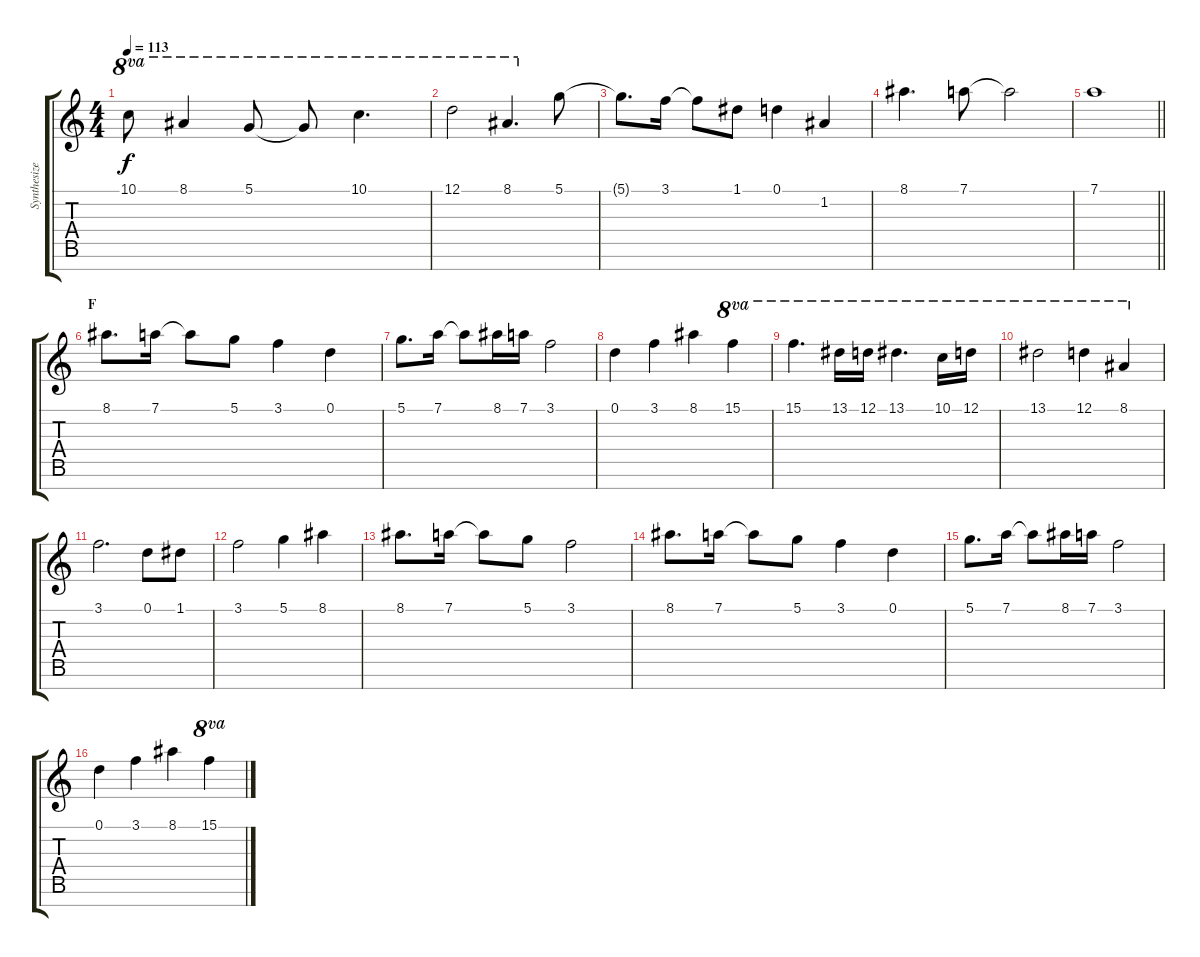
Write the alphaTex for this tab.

\track ("Synthesizer II" "Synthesize") {instrument fx5brightness}
\staff {score tabs}
\tuning (D5 A4 F4 C4 G3 D3 A2) {hide}
\ts (4 4)
\tempo 113
\clef g2
\ks c
10.1{t}.8{ot 8va dy f} 8.1.4{ot 8va} 5.1.8{ot 8va} 5.1{t}.8{ot 8va} 10.1.4{d ot 8va} |
12.1.2{ot 8va} 8.1.4{d ot 8va} 5.1.8 |
5.1{t}.8{d} 3.1.16 3.1{t}.8 1.1.8 0.1.4 1.2.4 |
8.1.4{d} 7.1.8 7.1{t}.2 |
\barLineRight lightlight
7.1.1 |
\section ("" "F")
8.1.8{d} 7.1.16 7.1{t}.8 5.1.8 3.1.4 0.1.4 |
5.1.8{d} 7.1.16 7.1{t}.8 8.1.16 7.1.16 3.1.2 |
0.1.4 3.1.4 8.1.4 15.1.4{ot 8va} |
15.1.4{d ot 8va} 13.1.16{ot 8va} 12.1.16{ot 8va} 13.1.4{d ot 8va} 10.1.16{ot 8va} 12.1.16{ot 8va} |
13.1.2{ot 8va} 12.1.4{ot 8va} 8.1.4{ot 8va} |
3.1.2{d} 0.1.8 1.1.8 |
3.1.2 5.1.4 8.1.4 |
8.1.8{d} 7.1.16 7.1{t}.8 5.1.8 3.1.2 |
8.1.8{d} 7.1.16 7.1{t}.8 5.1.8 3.1.4 0.1.4 |
5.1.8{d} 7.1.16 7.1{t}.8 8.1.16 7.1.16 3.1.2 |
0.1.4 3.1.4 8.1.4 15.1.4{ot 8va}
